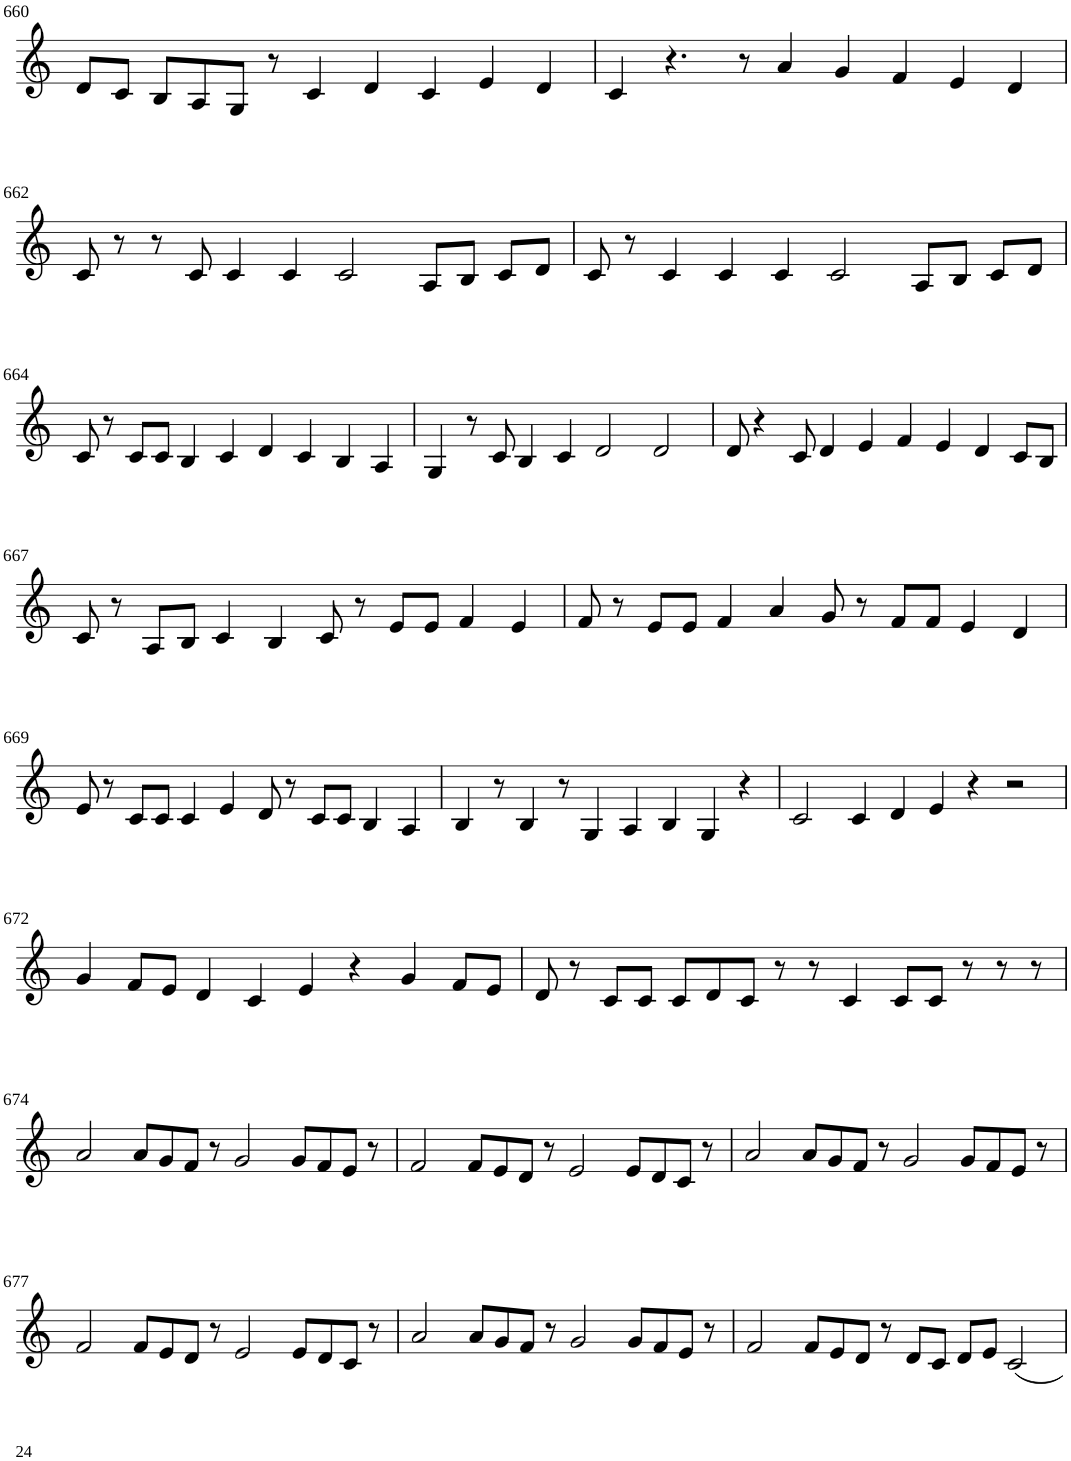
**kern
*part1
*staff1
*I"Violin
!!LO:PB:g=z
*clefG2
*k[]
*M8/4
=660
8d/L
8c/J
8B/L
8A/
8G/J
8r
4c/
4d/
4c/
4e/
4d/
=661
4c/
4.r
8r
4a/
4g/
4f/
4e/
4d/
!!LO:LB:g=z
=662
8c/
8r
8r
8c/
4c/
4c/
2c/
8A/L
8B/J
8c/L
8d/J
=663
8c/
8r
4c/
4c/
4c/
2c/
8A/L
8B/J
8c/L
8d/J
!!LO:LB:g=z
=664
8c/
8r
8c/L
8c/J
4B/
4c/
4d/
4c/
4B/
4A/
=665
4G/
8r
8c/
4B/
4c/
2d/
2d/
=666
8d/
4r
8c/
4d/
4e/
4f/
4e/
4d/
8c/L
8B/J
!!LO:LB:g=z
=667
8c/
8r
8A/L
8B/J
4c/
4B/
8c/
8r
8e/L
8e/J
4f/
4e/
=668
8f/
8r
8e/L
8e/J
4f/
4a/
8g/
8r
8f/L
8f/J
4e/
4d/
!!LO:LB:g=z
=669
8e/
8r
8c/L
8c/J
4c/
4e/
8d/
8r
8c/L
8c/J
4B/
4A/
=670
4B/
8r
4B/
8r
4G/
4A/
4B/
4G/
4r
=671
2c/
4c/
4d/
4e/
4r
2r
!!LO:LB:g=z
=672
4g/
8f/L
8e/J
4d/
4c/
4e/
4r
4g/
8f/L
8e/J
=673
8d/
8r
8c/L
8c/J
8c/L
8d/
8c/J
8r
8r
4c/
8c/L
8c/J
8r
8r
8r
!!LO:LB:g=z
=674
2a/
8a/L
8g/
8f/J
8r
2g/
8g/L
8f/
8e/J
8r
=675
2f/
8f/L
8e/
8d/J
8r
2e/
8e/L
8d/
8c/J
8r
=676
2a/
8a/L
8g/
8f/J
8r
2g/
8g/L
8f/
8e/J
8r
!!LO:LB:g=z
=677
2f/
8f/L
8e/
8d/J
8r
2e/
8e/L
8d/
8c/J
8r
=678
2a/
8a/L
8g/
8f/J
8r
2g/
8g/L
8f/
8e/J
8r
=679
2f/
8f/L
8e/
8d/J
8r
8d/L
8c/J
8d/L
8e/J
2c/
=
*-
